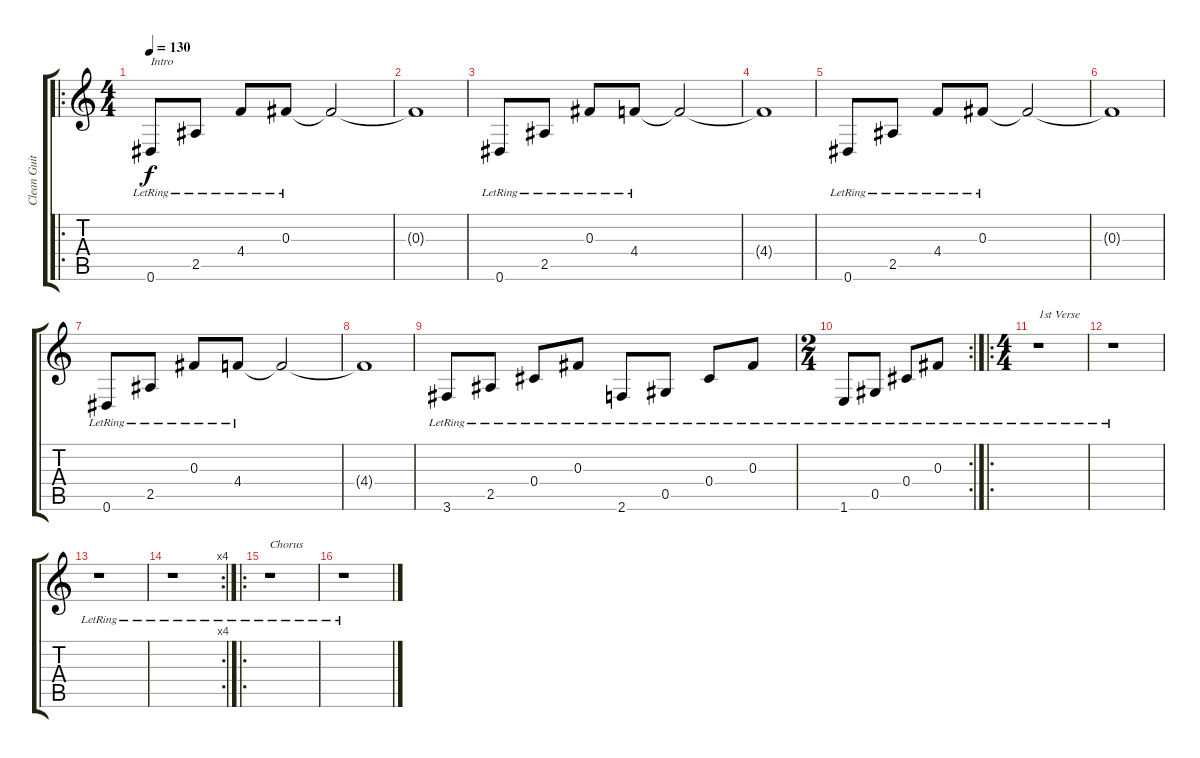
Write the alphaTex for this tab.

\track ("Clean Guitar" "Clean Guit") {instrument acousticguitarsteel}
\staff {score tabs}
\tuning (Eb4 Bb3 Gb3 Db3 Ab2 Eb2) {hide}
\ro
\ts (4 4)
\tempo 130
\clef g2
\ks c
0.6{lr}.8{txt "Intro" dy f instrument acousticguitarsteel} 2.5{lr}.8 4.4{lr}.8 0.3{lr}.8 0.3{t}.2 |
0.3{t}.1 |
0.6{lr}.8 2.5{lr}.8 0.3{lr}.8 4.4{lr}.8 4.4{t}.2 |
4.4{t}.1 |
0.6{lr}.8 2.5{lr}.8 4.4{lr}.8 0.3{lr}.8 0.3{t}.2 |
0.3{t}.1 |
0.6{lr}.8 2.5{lr}.8 0.3{lr}.8 4.4{lr}.8 4.4{t}.2 |
4.4{t}.1 |
3.6{lr}.8 2.5{lr}.8 0.4{lr}.8 0.3{lr}.8 2.6{lr}.8 0.5{lr}.8 0.4{lr}.8 0.3{lr}.8 |
\rc 2
\ts (2 4)
1.6{lr}.8 0.5{lr}.8 0.4{lr}.8 0.3{lr}.8 |
\ro
\ts (4 4)
r.1{txt "1st Verse"} |
r.1 |
r.1 |
\rc 4
r.1 |
\ro
r.1{txt "Chorus"} |
r.1
